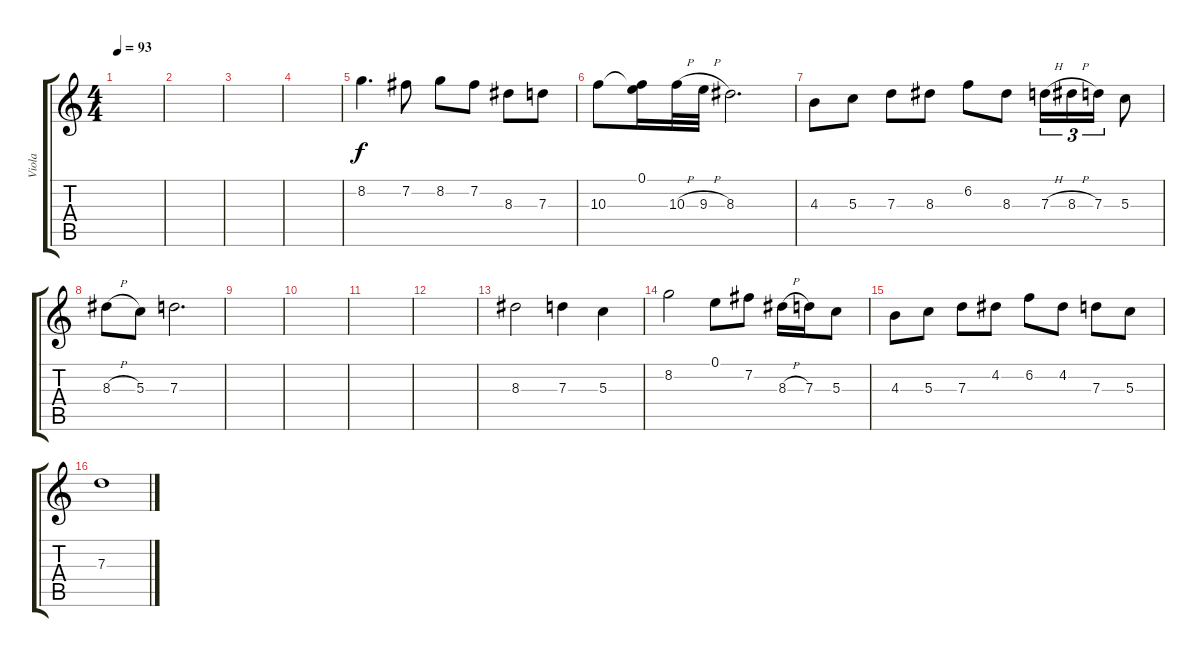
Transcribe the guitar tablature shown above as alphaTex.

\track ("Viola" "Viola") {instrument distortionguitar}
\staff {score tabs}
\tuning (E4 B3 G3 D3 A2 E2) {hide}
\ts (4 4)
\tempo 93
\clef g2
\ks c
|
|
|
|
8.2.4{d} 7.2.8 8.2.8 7.2.8 8.3.8 7.3.8 |
10.3.8 (0.1 10.3{t}).16 10.3{h}.32 9.3{h}.32 8.3.2{d} |
4.3.8 5.3.8 7.3.8 8.3.8 6.2.8 8.3.8 7.3{h}.16{tu (3 2)} 8.3{h}.16{tu (3 2)} 7.3.16{tu (3 2)} 5.3.8 |
8.3{h}.8 5.3.8 7.3.2{d} |
|
|
|
|
8.3.2 7.3.4 5.3.4 |
8.2.2 0.1.8 7.2.8 8.3{h}.16 7.3.16 5.3.8 |
4.3.8 5.3.8 7.3.8 4.2.8 6.2.8 4.2.8 7.3.8 5.3.8 |
7.3.1
